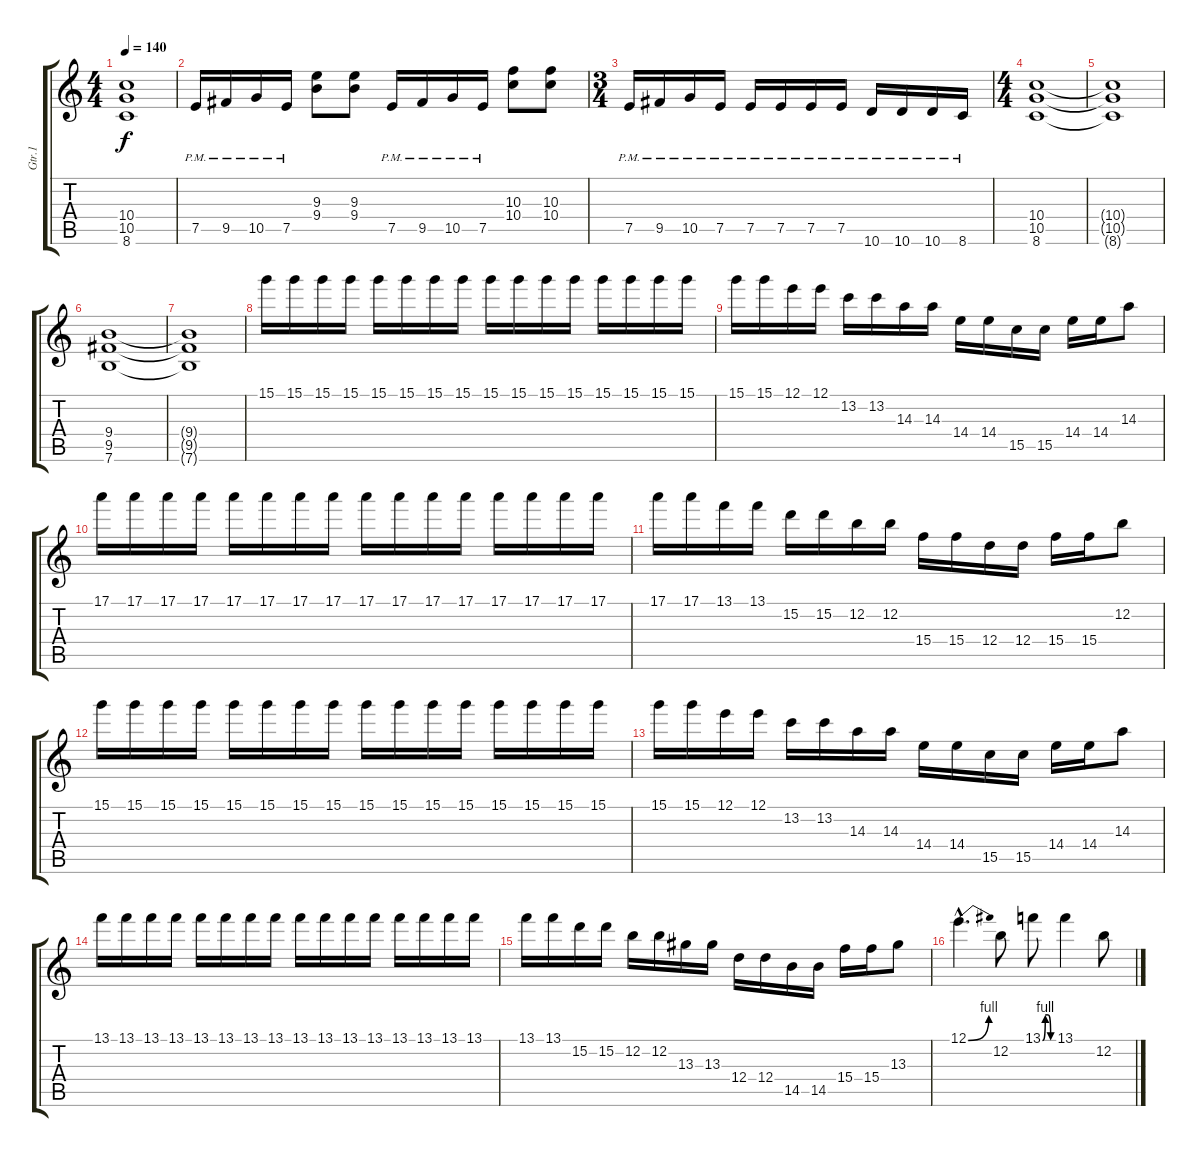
\track ("Gtr.1" "Gtr.1") {instrument distortionguitar}
\staff {score tabs}
\tuning (E4 B3 G3 D3 A2 E2) {hide}
\ts (4 4)
\tempo 140
\clef g2
\ks c
(10.4{t} 10.5{t} 8.6{t}).1{dy f} |
7.5{pm}.16 9.5{pm}.16 10.5{pm}.16 7.5{pm}.16 (9.3 9.4).8 (9.3 9.4).8 7.5{pm}.16 9.5{pm}.16 10.5{pm}.16 7.5{pm}.16 (10.3 10.4).8 (10.3 10.4).8 |
\ts (3 4)
7.5{pm}.16 9.5{pm}.16 10.5{pm}.16 7.5{pm}.16 7.5{pm}.16 7.5{pm}.16 7.5{pm}.16 7.5{pm}.16 10.6{pm}.16 10.6{pm}.16 10.6{pm}.16 8.6{pm}.16 |
\ts (4 4)
(10.4 10.5 8.6).1 |
(10.4{t} 10.5{t} 8.6{t}).1 |
(9.4 9.5 7.6).1 |
(9.4{t} 9.5{t} 7.6{t}).1 |
15.1.16 15.1.16 15.1.16 15.1.16 15.1.16 15.1.16 15.1.16 15.1.16 15.1.16 15.1.16 15.1.16 15.1.16 15.1.16 15.1.16 15.1.16 15.1.16 |
15.1.16 15.1.16 12.1.16 12.1.16 13.2.16 13.2.16 14.3.16 14.3.16 14.4.16 14.4.16 15.5.16 15.5.16 14.4.16 14.4.16 14.3.8 |
17.1.16 17.1.16 17.1.16 17.1.16 17.1.16 17.1.16 17.1.16 17.1.16 17.1.16 17.1.16 17.1.16 17.1.16 17.1.16 17.1.16 17.1.16 17.1.16 |
17.1.16 17.1.16 13.1.16 13.1.16 15.2.16 15.2.16 12.2.16 12.2.16 15.4.16 15.4.16 12.4.16 12.4.16 15.4.16 15.4.16 12.2.8 |
15.1.16 15.1.16 15.1.16 15.1.16 15.1.16 15.1.16 15.1.16 15.1.16 15.1.16 15.1.16 15.1.16 15.1.16 15.1.16 15.1.16 15.1.16 15.1.16 |
15.1.16 15.1.16 12.1.16 12.1.16 13.2.16 13.2.16 14.3.16 14.3.16 14.4.16 14.4.16 15.5.16 15.5.16 14.4.16 14.4.16 14.3.8 |
13.1.16 13.1.16 13.1.16 13.1.16 13.1.16 13.1.16 13.1.16 13.1.16 13.1.16 13.1.16 13.1.16 13.1.16 13.1.16 13.1.16 13.1.16 13.1.16 |
13.1.16 13.1.16 15.2.16 15.2.16 12.2.16 12.2.16 13.3.16 13.3.16 12.4.16 12.4.16 14.5.16 14.5.16 15.4.16 15.4.16 13.3.8 |
12.1{be (bend 0 0 60 4) hac}.4{d} 12.2.8 13.1{be (custom 0 0 15 4 30 4 45 0 60 0)}.8 13.1.4 12.2.8
